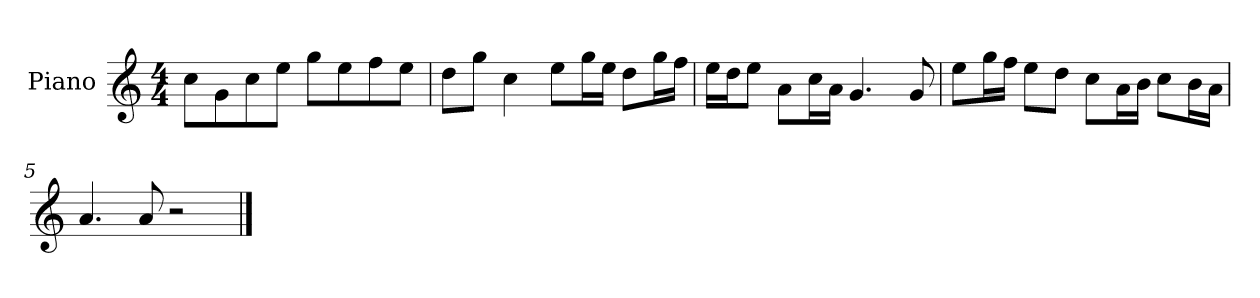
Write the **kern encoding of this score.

**kern
*part1
*staff1
*I"Piano
*I'P-no
*clefG2
*k[]
*M4/4
*MM90
=1
8cc\L
8g\
8cc\
8ee\J
8gg\L
8ee\
8ff\
8ee\J
=2
8dd\L
8gg\J
4cc\
8ee\L
16gg\L
16ee\JJ
8dd\L
16gg\L
16ff\JJ
=3
16ee\LL
16dd\J
8ee\J
8a\L
16cc\L
16a\JJ
4.g/
8g/
=4
8ee\L
16gg\L
16ff\JJ
8ee\L
8dd\J
8cc\L
16a\L
16b\JJ
8cc\L
16b\L
16a\JJ
=5
4.a/
8a/
2r
==
*-
